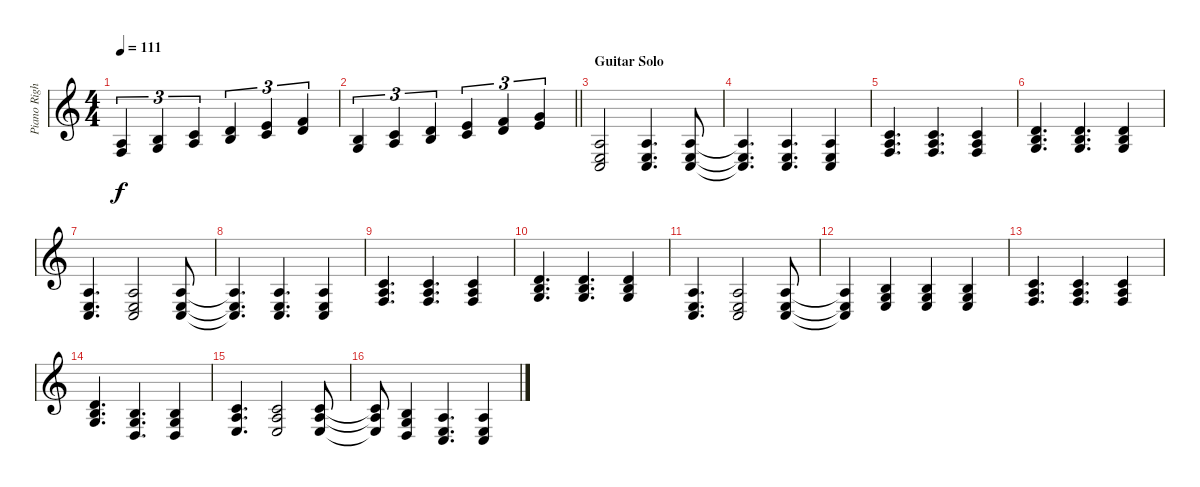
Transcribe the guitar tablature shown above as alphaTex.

\track ("Piano Right Hand" "Piano Righ") {instrument acousticgrandpiano}
\staff {score}
\tuning (E4 B3 G3 D3 A2 E2) {hide}
\ts (4 4)
\tempo 111
\clef g2
\ks c
(2.3 3.4).4{tu (3 2) dy f} (0.2 0.3).4{tu (3 2)} (1.2 2.3).4{tu (3 2)} (0.2 7.3).4{tu (3 2)} (0.1 1.2).4{tu (3 2)} (1.1 3.2).4{tu (3 2)} |
\barLineRight lightlight
(0.2 0.3).4{tu (3 2)} (1.2 2.3).4{tu (3 2)} (0.2 7.3).4{tu (3 2)} (0.1 1.2).4{tu (3 2)} (1.1 3.2).4{tu (3 2)} (3.1 5.2).4{tu (3 2)} |
\section ("" "Guitar Solo")
(2.3 2.4 3.5).2 (2.3 2.4 3.5).4{d} (2.3 2.4 3.5).8 |
(2.3{t} 2.4{t} 3.5{t}).4{d} (2.3 2.4 3.5).4{d} (2.3 2.4 3.5).4 |
(1.2 2.3 3.4).4{d} (1.2 2.3 3.4).4{d} (1.2 2.3 3.4).4 |
(3.2 4.3 5.4).4{d} (3.2 4.3 5.4).4{d} (3.2 4.3 5.4).4 |
(2.3 2.4 3.5).4{d} (2.3 2.4 3.5).2 (2.3 2.4 3.5).8 |
(2.3{t} 2.4{t} 3.5{t}).4{d} (2.3 2.4 3.5).4{d} (2.3 2.4 3.5).4 |
(1.2 2.3 3.4).4{d} (1.2 2.3 3.4).4{d} (1.2 2.3 3.4).4 |
(3.2 4.3 5.4).4{d} (3.2 4.3 5.4).4{d} (3.2 4.3 5.4).4 |
(2.3 2.4 3.5).4{d} (2.3 2.4 3.5).2 (2.3 2.4 3.5).8 |
(2.3{t} 2.4{t} 3.5{t}).4 (0.2 0.3 2.4).4 (0.2 0.3 2.4).4 (0.2 0.3 2.4).4 |
(1.2 2.3 3.4).4{d} (1.2 2.3 3.4).4{d} (1.2 2.3 3.4).4 |
(3.2 4.3 5.4).4{d} (4.3 5.4 5.5).4{d} (4.3 5.4 5.5).4 |
(1.2 2.3 2.4).4{d} (1.2 2.3 2.4).2 (1.2 2.3 2.4).8 |
(1.2{t} 2.3{t} 2.4{t}).8 (0.2 0.3 0.4).4 (2.3 2.4 3.5).4{d} (2.3 2.4 3.5).4
